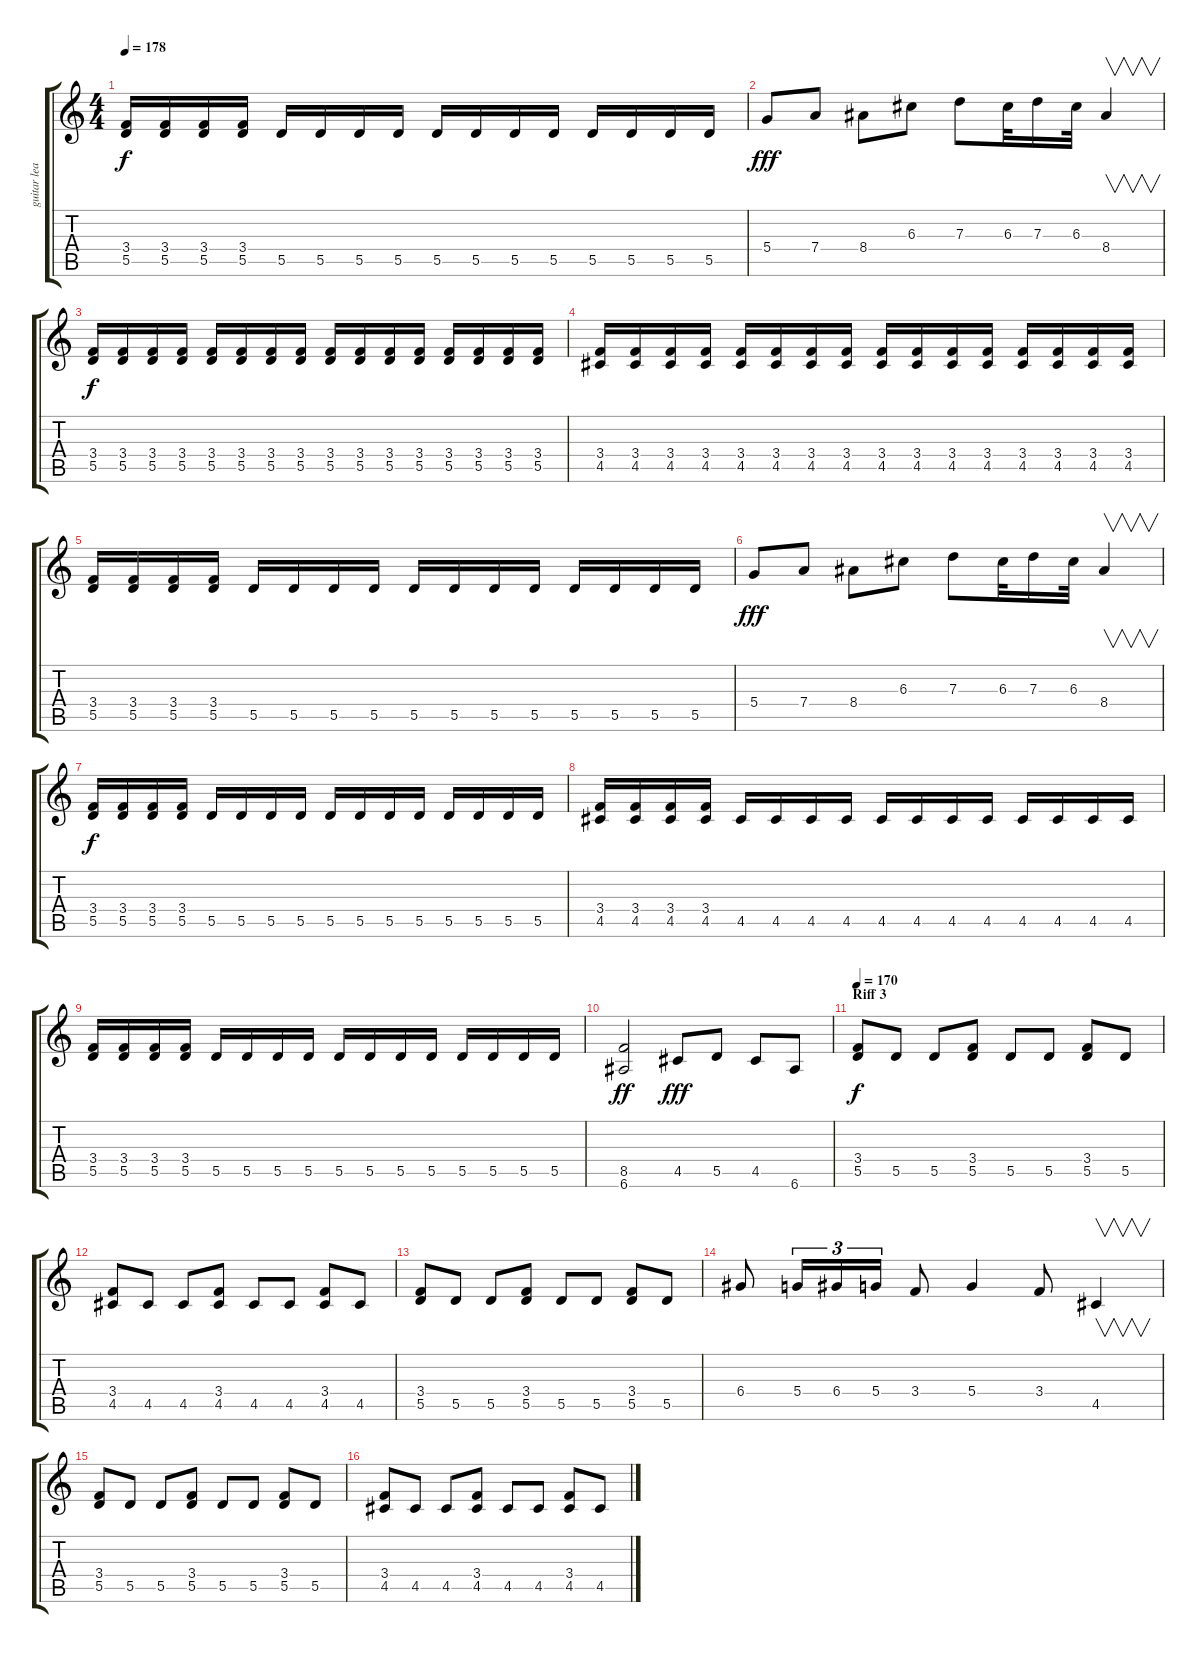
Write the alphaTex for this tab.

\track ("guitar lead" "guitar lea") {instrument distortionguitar}
\staff {score tabs}
\tuning (E4 B3 G3 D3 A2 E2) {hide}
\ts (4 4)
\tempo 178
\clef g2
\ks c
(3.4 5.5).16{dy f} (3.4 5.5).16 (3.4 5.5).16 (3.4 5.5).16 5.5.16 5.5.16 5.5.16 5.5.16 5.5.16 5.5.16 5.5.16 5.5.16 5.5.16 5.5.16 5.5.16 5.5.16 |
5.4.8{dy fff} 7.4.8 8.4.8 6.3.8 7.3.8 6.3.32 7.3.16 6.3.32 8.4.4{v} |
(3.4 5.5).16{dy f} (3.4 5.5).16 (3.4 5.5).16 (3.4 5.5).16 (3.4 5.5).16 (3.4 5.5).16 (3.4 5.5).16 (3.4 5.5).16 (3.4 5.5).16 (3.4 5.5).16 (3.4 5.5).16 (3.4 5.5).16 (3.4 5.5).16 (3.4 5.5).16 (3.4 5.5).16 (3.4 5.5).16 |
(3.4 4.5).16 (3.4 4.5).16 (3.4 4.5).16 (3.4 4.5).16 (3.4 4.5).16 (3.4 4.5).16 (3.4 4.5).16 (3.4 4.5).16 (3.4 4.5).16 (3.4 4.5).16 (3.4 4.5).16 (3.4 4.5).16 (3.4 4.5).16 (3.4 4.5).16 (3.4 4.5).16 (3.4 4.5).16 |
(3.4 5.5).16 (3.4 5.5).16 (3.4 5.5).16 (3.4 5.5).16 5.5.16 5.5.16 5.5.16 5.5.16 5.5.16 5.5.16 5.5.16 5.5.16 5.5.16 5.5.16 5.5.16 5.5.16 |
5.4.8{dy fff} 7.4.8 8.4.8 6.3.8 7.3.8 6.3.32 7.3.16 6.3.32 8.4.4{v} |
(3.4 5.5).16{dy f} (3.4 5.5).16 (3.4 5.5).16 (3.4 5.5).16 5.5.16 5.5.16 5.5.16 5.5.16 5.5.16 5.5.16 5.5.16 5.5.16 5.5.16 5.5.16 5.5.16 5.5.16 |
(3.4 4.5).16 (3.4 4.5).16 (3.4 4.5).16 (3.4 4.5).16 4.5.16 4.5.16 4.5.16 4.5.16 4.5.16 4.5.16 4.5.16 4.5.16 4.5.16 4.5.16 4.5.16 4.5.16 |
(3.4 5.5).16 (3.4 5.5).16 (3.4 5.5).16 (3.4 5.5).16 5.5.16 5.5.16 5.5.16 5.5.16 5.5.16 5.5.16 5.5.16 5.5.16 5.5.16 5.5.16 5.5.16 5.5.16 |
(8.5 6.6).2{dy ff} 4.5.8{dy fff} 5.5.8 4.5.8 6.6.8 |
\section ("" "Riff 3")
\tempo 170
(3.4 5.5).8{dy f} 5.5.8 5.5.8 (3.4 5.5).8 5.5.8 5.5.8 (3.4 5.5).8 5.5.8 |
(3.4 4.5).8 4.5.8 4.5.8 (3.4 4.5).8 4.5.8 4.5.8 (3.4 4.5).8 4.5.8 |
(3.4 5.5).8 5.5.8 5.5.8 (3.4 5.5).8 5.5.8 5.5.8 (3.4 5.5).8 5.5.8 |
6.4.8 5.4.16{tu (3 2)} 6.4.16{tu (3 2)} 5.4.16{tu (3 2)} 3.4.8 5.4.4 3.4.8 4.5.4{v} |
(3.4 5.5).8 5.5.8 5.5.8 (3.4 5.5).8 5.5.8 5.5.8 (3.4 5.5).8 5.5.8 |
(3.4 4.5).8 4.5.8 4.5.8 (3.4 4.5).8 4.5.8 4.5.8 (3.4 4.5).8 4.5.8
